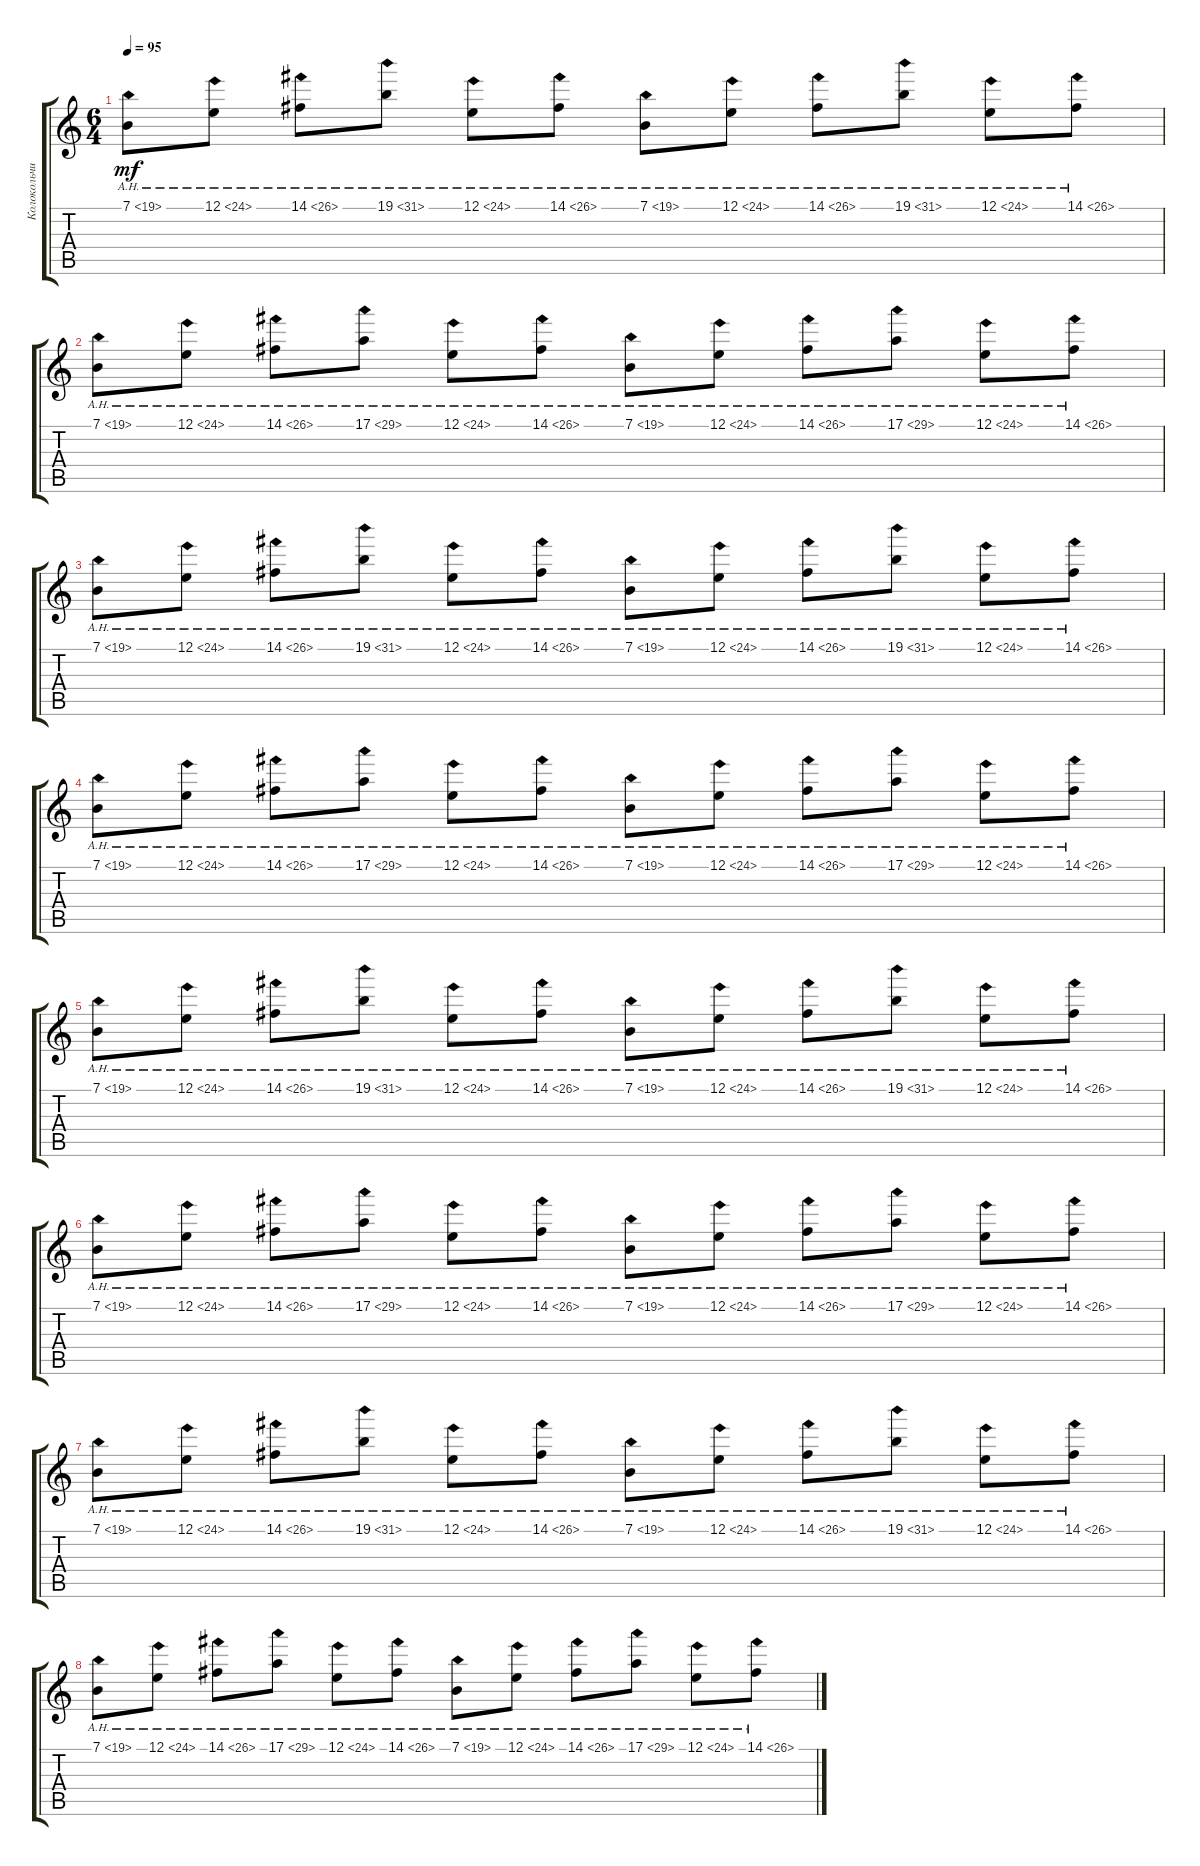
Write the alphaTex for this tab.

\track ("Колокольчики" "Колокольчи") {instrument vibraphone}
\staff {score tabs}
\tuning (E4 B3 G3 D3 A2 E2) {hide}
\ts (6 4)
\tempo 95
\clef g2
\ks c
7.1{ah 12}.8{dy mf} 12.1{ah 12}.8 14.1{ah 12}.8 19.1{ah 12}.8 12.1{ah 12}.8 14.1{ah 12}.8 7.1{ah 12}.8 12.1{ah 12}.8 14.1{ah 12}.8 19.1{ah 12}.8 12.1{ah 12}.8 14.1{ah 12}.8 |
7.1{ah 12}.8 12.1{ah 12}.8 14.1{ah 12}.8 17.1{ah 12}.8 12.1{ah 12}.8 14.1{ah 12}.8 7.1{ah 12}.8 12.1{ah 12}.8 14.1{ah 12}.8 17.1{ah 12}.8 12.1{ah 12}.8 14.1{ah 12}.8 |
7.1{ah 12}.8 12.1{ah 12}.8 14.1{ah 12}.8 19.1{ah 12}.8 12.1{ah 12}.8 14.1{ah 12}.8 7.1{ah 12}.8 12.1{ah 12}.8 14.1{ah 12}.8 19.1{ah 12}.8 12.1{ah 12}.8 14.1{ah 12}.8 |
7.1{ah 12}.8 12.1{ah 12}.8 14.1{ah 12}.8 17.1{ah 12}.8 12.1{ah 12}.8 14.1{ah 12}.8 7.1{ah 12}.8 12.1{ah 12}.8 14.1{ah 12}.8 17.1{ah 12}.8 12.1{ah 12}.8 14.1{ah 12}.8 |
7.1{ah 12}.8 12.1{ah 12}.8 14.1{ah 12}.8 19.1{ah 12}.8 12.1{ah 12}.8 14.1{ah 12}.8 7.1{ah 12}.8 12.1{ah 12}.8 14.1{ah 12}.8 19.1{ah 12}.8 12.1{ah 12}.8 14.1{ah 12}.8 |
7.1{ah 12}.8 12.1{ah 12}.8 14.1{ah 12}.8 17.1{ah 12}.8 12.1{ah 12}.8 14.1{ah 12}.8 7.1{ah 12}.8 12.1{ah 12}.8 14.1{ah 12}.8 17.1{ah 12}.8 12.1{ah 12}.8 14.1{ah 12}.8 |
7.1{ah 12}.8 12.1{ah 12}.8 14.1{ah 12}.8 19.1{ah 12}.8 12.1{ah 12}.8 14.1{ah 12}.8 7.1{ah 12}.8 12.1{ah 12}.8 14.1{ah 12}.8 19.1{ah 12}.8 12.1{ah 12}.8 14.1{ah 12}.8 |
7.1{ah 12}.8 12.1{ah 12}.8 14.1{ah 12}.8 17.1{ah 12}.8 12.1{ah 12}.8 14.1{ah 12}.8 7.1{ah 12}.8 12.1{ah 12}.8 14.1{ah 12}.8 17.1{ah 12}.8 12.1{ah 12}.8 14.1{ah 12}.8
